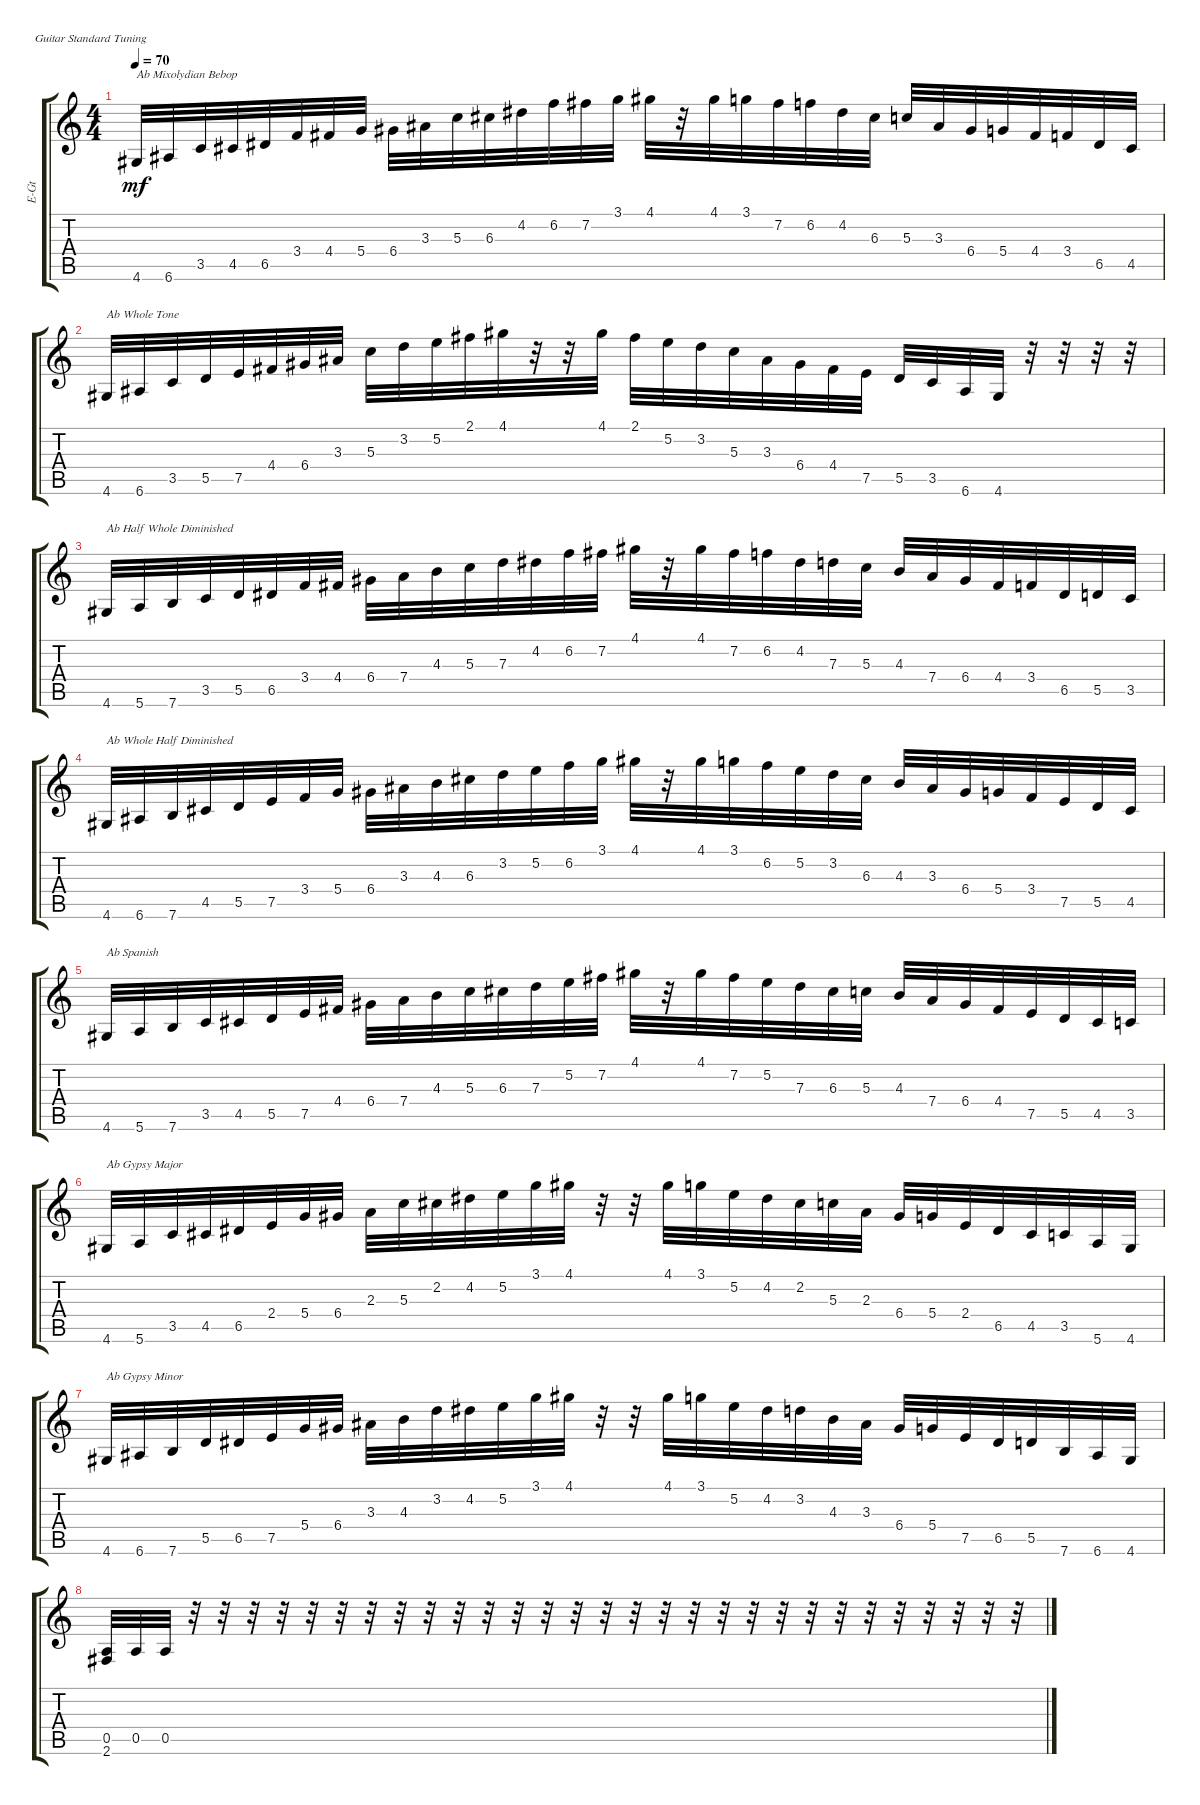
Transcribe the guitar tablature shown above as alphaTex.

\defaultSystemsLayout 4
\bracketExtendMode groupsimilarinstruments
\otherSystemsTrackNameOrientation horizontal
\track ("Electric Guitar" "E-Gt") {instrument overdrivenguitar}
\staff {score tabs}
\tuning (E4 B3 G3 D3 A2 E2)
\ts (4 4)
\tempo 70
\clef g2
\ks c
4.6{acc #}.32{txt "Ab Mixolydian Bebop" dy mf beam Up} 6.6{acc #}.32{beam Up} 3.5.32{beam Up} 4.5{acc #}.32{beam Up} 6.5{acc #}.32{beam Up} 3.4.32{beam Up} 4.4{acc #}.32{beam Up} 5.4.32{beam Up} 6.4{acc #}.32{beam Down} 3.3{acc #}.32{beam Down} 5.3.32{beam Down} 6.3{acc #}.32{beam Down} 4.2{acc #}.32{beam Down} 6.2.32{beam Down} 7.2{acc #}.32{beam Down} 3.1.32{beam Down} 4.1{acc #}.32{beam Down} r.32{beam Down} 4.1{acc #}.32{beam Down} 3.1.32{beam Down} 7.2{acc #}.32{beam Down} 6.2.32{beam Down} 4.2{acc #}.32{beam Down} 6.3{acc #}.32{beam Down} 5.3.32{beam Up} 3.3{acc #}.32{beam Up} 6.4{acc #}.32{beam Up} 5.4.32{beam Up} 4.4{acc #}.32{beam Up} 3.4.32{beam Up} 6.5{acc #}.32{beam Up} 4.5{acc #}.32{beam Up} |
4.6{acc #}.32{txt "Ab Whole Tone" beam Up} 6.6{acc #}.32{beam Up} 3.5.32{beam Up} 5.5.32{beam Up} 7.5.32{beam Up} 4.4{acc #}.32{beam Up} 6.4{acc #}.32{beam Up} 3.3{acc #}.32{beam Up} 5.3.32{beam Down} 3.2.32{beam Down} 5.2.32{beam Down} 2.1{acc #}.32{beam Down} 4.1{acc #}.32{beam Down} r.32{beam Down} r.32{beam Down} 4.1{acc #}.32{beam Down} 2.1{acc #}.32{beam Down} 5.2.32{beam Down} 3.2.32{beam Down} 5.3.32{beam Down} 3.3{acc #}.32{beam Down} 6.4{acc #}.32{beam Down} 4.4{acc #}.32{beam Down} 7.5.32{beam Down} 5.5.32{beam Up} 3.5.32{beam Up} 6.6{acc #}.32{beam Up} 4.6{acc #}.32{beam Up} r.32{beam Down} r.32{beam Down} r.32{beam Down} r.32{beam Down} |
4.6{acc #}.32{txt "Ab Half Whole Diminished" beam Up} 5.6.32{beam Up} 7.6.32{beam Up} 3.5.32{beam Up} 5.5.32{beam Up} 6.5{acc #}.32{beam Up} 3.4.32{beam Up} 4.4{acc #}.32{beam Up} 6.4{acc #}.32{beam Down} 7.4.32{beam Down} 4.3.32{beam Down} 5.3.32{beam Down} 7.3.32{beam Down} 4.2{acc #}.32{beam Down} 6.2.32{beam Down} 7.2{acc #}.32{beam Down} 4.1{acc #}.32{beam Down} r.32{beam Down} 4.1{acc #}.32{beam Down} 7.2{acc #}.32{beam Down} 6.2.32{beam Down} 4.2{acc #}.32{beam Down} 7.3.32{beam Down} 5.3.32{beam Down} 4.3.32{beam Up} 7.4.32{beam Up} 6.4{acc #}.32{beam Up} 4.4{acc #}.32{beam Up} 3.4.32{beam Up} 6.5{acc #}.32{beam Up} 5.5.32{beam Up} 3.5.32{beam Up} |
4.6{acc #}.32{txt "Ab Whole Half Diminished" beam Up} 6.6{acc #}.32{beam Up} 7.6.32{beam Up} 4.5{acc #}.32{beam Up} 5.5.32{beam Up} 7.5.32{beam Up} 3.4.32{beam Up} 5.4.32{beam Up} 6.4{acc #}.32{beam Down} 3.3{acc #}.32{beam Down} 4.3.32{beam Down} 6.3{acc #}.32{beam Down} 3.2.32{beam Down} 5.2.32{beam Down} 6.2.32{beam Down} 3.1.32{beam Down} 4.1{acc #}.32{beam Down} r.32{beam Down} 4.1{acc #}.32{beam Down} 3.1.32{beam Down} 6.2.32{beam Down} 5.2.32{beam Down} 3.2.32{beam Down} 6.3{acc #}.32{beam Down} 4.3.32{beam Up} 3.3{acc #}.32{beam Up} 6.4{acc #}.32{beam Up} 5.4.32{beam Up} 3.4.32{beam Up} 7.5.32{beam Up} 5.5.32{beam Up} 4.5{acc #}.32{beam Up} |
4.6{acc #}.32{txt "Ab Spanish" beam Up} 5.6.32{beam Up} 7.6.32{beam Up} 3.5.32{beam Up} 4.5{acc #}.32{beam Up} 5.5.32{beam Up} 7.5.32{beam Up} 4.4{acc #}.32{beam Up} 6.4{acc #}.32{beam Down} 7.4.32{beam Down} 4.3.32{beam Down} 5.3.32{beam Down} 6.3{acc #}.32{beam Down} 7.3.32{beam Down} 5.2.32{beam Down} 7.2{acc #}.32{beam Down} 4.1{acc #}.32{beam Down} r.32{beam Down} 4.1{acc #}.32{beam Down} 7.2{acc #}.32{beam Down} 5.2.32{beam Down} 7.3.32{beam Down} 6.3{acc #}.32{beam Down} 5.3.32{beam Down} 4.3.32{beam Up} 7.4.32{beam Up} 6.4{acc #}.32{beam Up} 4.4{acc #}.32{beam Up} 7.5.32{beam Up} 5.5.32{beam Up} 4.5{acc #}.32{beam Up} 3.5.32{beam Up} |
4.6{acc #}.32{txt "Ab Gypsy Major" beam Up} 5.6.32{beam Up} 3.5.32{beam Up} 4.5{acc #}.32{beam Up} 6.5{acc #}.32{beam Up} 2.4.32{beam Up} 5.4.32{beam Up} 6.4{acc #}.32{beam Up} 2.3.32{beam Down} 5.3.32{beam Down} 2.2{acc #}.32{beam Down} 4.2{acc #}.32{beam Down} 5.2.32{beam Down} 3.1.32{beam Down} 4.1{acc #}.32{beam Down} r.32{beam Down} r.32{beam Down} 4.1{acc #}.32{beam Down} 3.1.32{beam Down} 5.2.32{beam Down} 4.2{acc #}.32{beam Down} 2.2{acc #}.32{beam Down} 5.3.32{beam Down} 2.3.32{beam Down} 6.4{acc #}.32{beam Up} 5.4.32{beam Up} 2.4.32{beam Up} 6.5{acc #}.32{beam Up} 4.5{acc #}.32{beam Up} 3.5.32{beam Up} 5.6.32{beam Up} 4.6{acc #}.32{beam Up} |
4.6{acc #}.32{txt "Ab Gypsy Minor" beam Up} 6.6{acc #}.32{beam Up} 7.6.32{beam Up} 5.5.32{beam Up} 6.5{acc #}.32{beam Up} 7.5.32{beam Up} 5.4.32{beam Up} 6.4{acc #}.32{beam Up} 3.3{acc #}.32{beam Down} 4.3.32{beam Down} 3.2.32{beam Down} 4.2{acc #}.32{beam Down} 5.2.32{beam Down} 3.1.32{beam Down} 4.1{acc #}.32{beam Down} r.32{beam Down} r.32{beam Down} 4.1{acc #}.32{beam Down} 3.1.32{beam Down} 5.2.32{beam Down} 4.2{acc #}.32{beam Down} 3.2.32{beam Down} 4.3.32{beam Down} 3.3{acc #}.32{beam Down} 6.4{acc #}.32{beam Up} 5.4.32{beam Up} 7.5.32{beam Up} 6.5{acc #}.32{beam Up} 5.5.32{beam Up} 7.6.32{beam Up} 6.6{acc #}.32{beam Up} 4.6{acc #}.32{beam Up} |
(2.6{acc #} 0.5).32{beam Up} 0.5.32{beam Up} 0.5.32{beam Up} r.32{beam Up} r.32{beam Up} r.32{beam Up} r.32{beam Up} r.32{beam Up} r.32{beam Up} r.32{beam Up} r.32{beam Up} r.32{beam Up} r.32{beam Up} r.32{beam Up} r.32{beam Up} r.32{beam Up} r.32{beam Up} r.32{beam Up} r.32{beam Up} r.32{beam Up} r.32{beam Up} r.32{beam Up} r.32{beam Up} r.32{beam Up} r.32{beam Up} r.32{beam Up} r.32{beam Up} r.32{beam Up} r.32{beam Up} r.32{beam Up} r.32{beam Up} r.32{beam Up}
